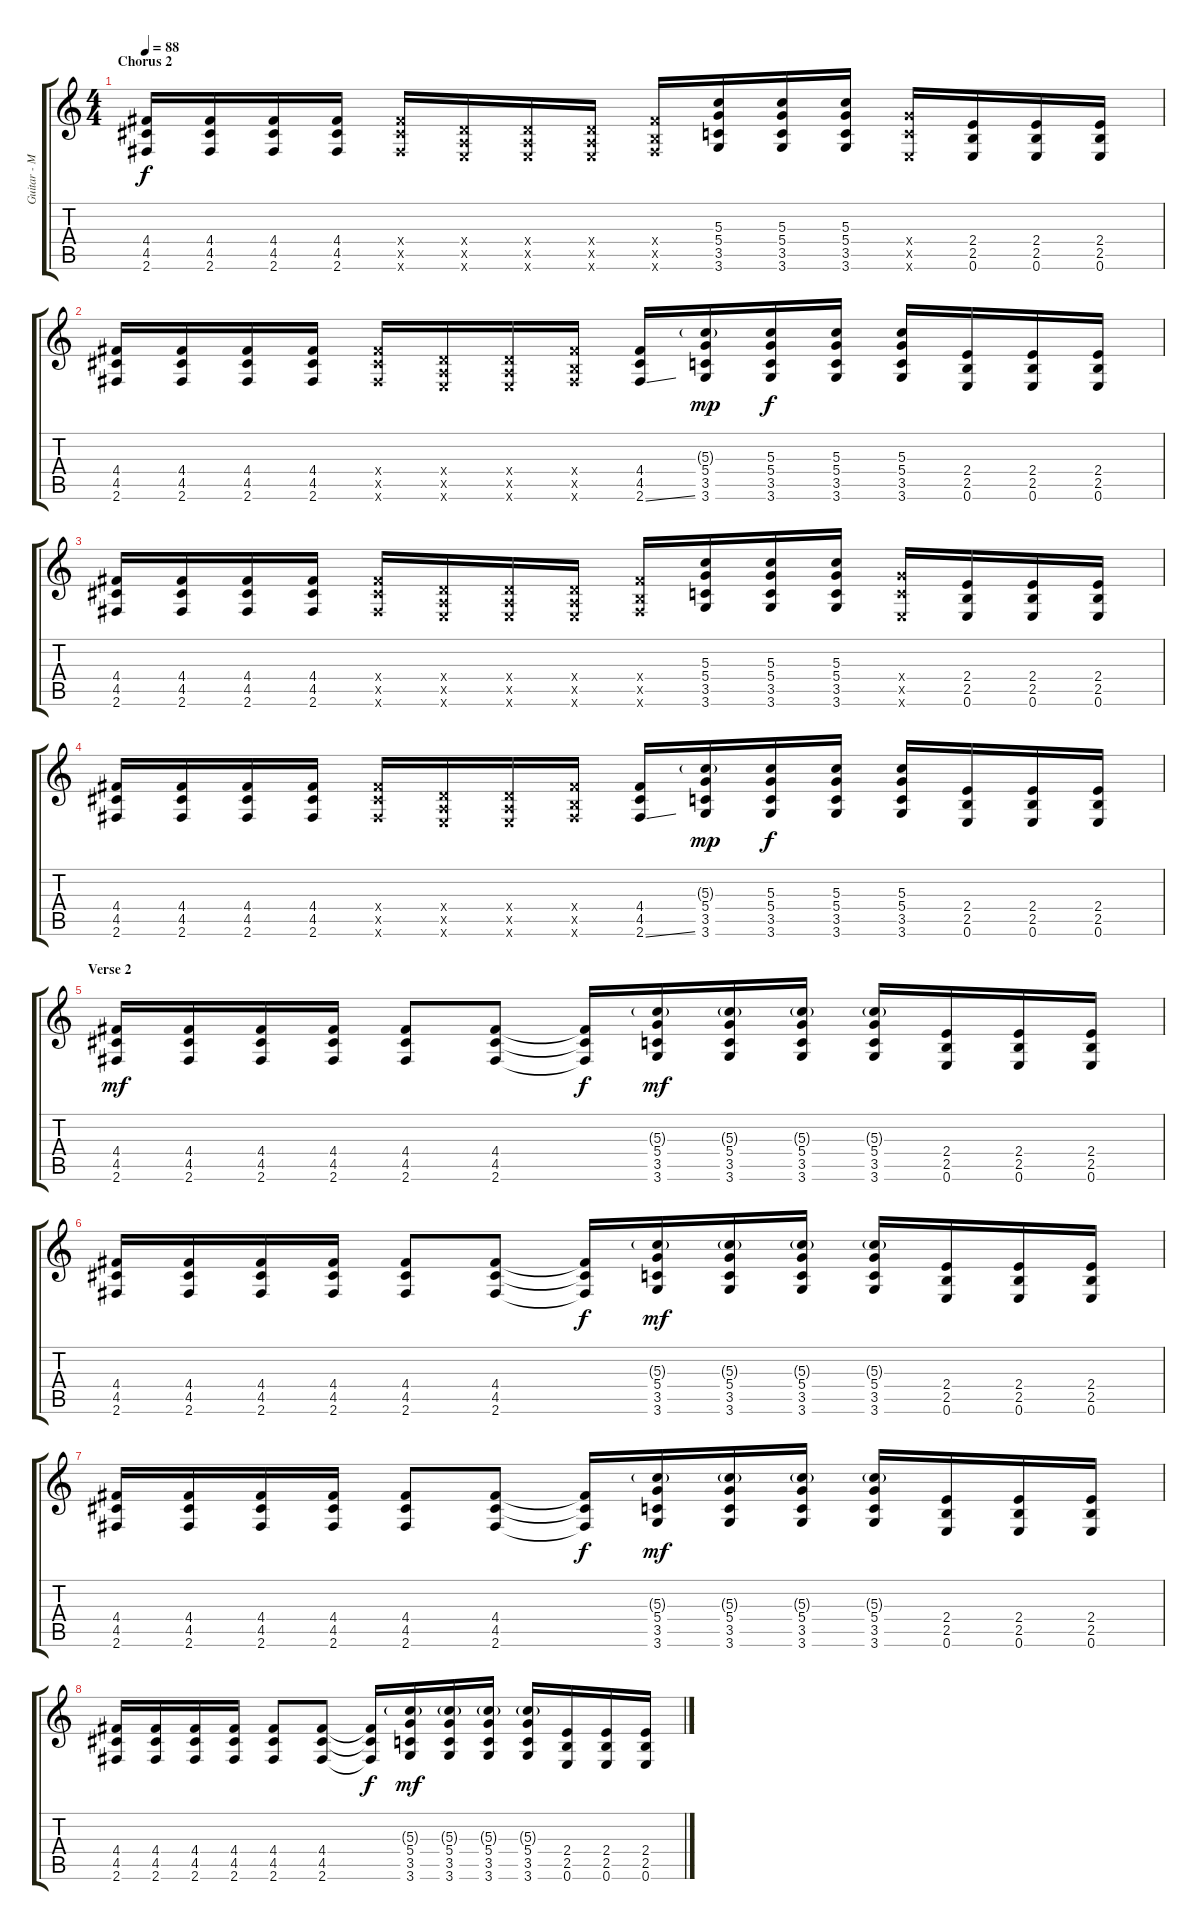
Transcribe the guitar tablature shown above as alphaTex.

\track ("Guitar - Mark Engles" "Guitar - M") {instrument distortionguitar}
\staff {score tabs}
\tuning (E4 B3 G3 D3 A2 E2) {hide}
\ts (4 4)
\section ("" "Chorus 2")
\tempo 88
\clef g2
\ks c
(4.4 4.5 2.6).16{dy f} (4.4 4.5 2.6).16 (4.4 4.5 2.6).16 (4.4 4.5 2.6).16 (4.4{x} 4.5{x} 2.6{x}).16 (0.4{x} 0.5{x} 0.6{x}).16 (0.4{x} 0.5{x} 0.6{x}).16 (0.4{x} 0.5{x} 0.6{x}).16 (4.4{x} 2.5{x} 2.6{x}).16 (5.3 5.4 3.5 3.6).16 (5.3 5.4 3.5 3.6).16 (5.3 5.4 3.5 3.6).16 (5.4{x} 3.5{x} 0.6{x}).16 (2.4 2.5 0.6).16 (2.4 2.5 0.6).16 (2.4 2.5 0.6).16 |
(4.4 4.5 2.6).16 (4.4 4.5 2.6).16 (4.4 4.5 2.6).16 (4.4 4.5 2.6).16 (4.4{x} 4.5{x} 2.6{x}).16 (0.4{x} 0.5{x} 0.6{x}).16 (0.4{x} 0.5{x} 0.6{x}).16 (4.4{x} 2.5{x} 2.6{x}).16 (4.4 4.5 2.6{ss}).16 (5.3{g} 5.4 3.5 3.6).16{dy mp} (5.3 5.4 3.5 3.6).16{dy f} (5.3 5.4 3.5 3.6).16 (5.3 5.4 3.5 3.6).16 (2.4 2.5 0.6).16 (2.4 2.5 0.6).16 (2.4 2.5 0.6).16 |
(4.4 4.5 2.6).16 (4.4 4.5 2.6).16 (4.4 4.5 2.6).16 (4.4 4.5 2.6).16 (4.4{x} 4.5{x} 2.6{x}).16 (0.4{x} 0.5{x} 0.6{x}).16 (0.4{x} 0.5{x} 0.6{x}).16 (0.4{x} 0.5{x} 0.6{x}).16 (4.4{x} 2.5{x} 2.6{x}).16 (5.3 5.4 3.5 3.6).16 (5.3 5.4 3.5 3.6).16 (5.3 5.4 3.5 3.6).16 (5.4{x} 3.5{x} 0.6{x}).16 (2.4 2.5 0.6).16 (2.4 2.5 0.6).16 (2.4 2.5 0.6).16 |
(4.4 4.5 2.6).16 (4.4 4.5 2.6).16 (4.4 4.5 2.6).16 (4.4 4.5 2.6).16 (4.4{x} 4.5{x} 2.6{x}).16{volume 10} (0.4{x} 0.5{x} 0.6{x}).16 (0.4{x} 0.5{x} 0.6{x}).16 (4.4{x} 2.5{x} 2.6{x}).16 (4.4 4.5 2.6{ss}).16 (5.3{g} 5.4 3.5 3.6).16{dy mp} (5.3 5.4 3.5 3.6).16{dy f} (5.3 5.4 3.5 3.6).16 (5.3 5.4 3.5 3.6).16 (2.4 2.5 0.6).16 (2.4 2.5 0.6).16 (2.4 2.5 0.6).16 |
\section ("" "Verse 2")
(4.4 4.5 2.6).16{dy mf volume 16} (4.4 4.5 2.6).16 (4.4 4.5 2.6).16 (4.4 4.5 2.6).16 (4.4 4.5 2.6).8 (4.4 4.5 2.6).8 (4.4{t} 4.5{t} 2.6{t}).16{dy f} (5.3{g} 5.4 3.5 3.6).16{dy mf} (5.3{g} 5.4 3.5 3.6).16 (5.3{g} 5.4 3.5 3.6).16 (5.3{g} 5.4 3.5 3.6).16 (2.4 2.5 0.6).16 (2.4 2.5 0.6).16 (2.4 2.5 0.6).16 |
(4.4 4.5 2.6).16 (4.4 4.5 2.6).16 (4.4 4.5 2.6).16 (4.4 4.5 2.6).16 (4.4 4.5 2.6).8 (4.4 4.5 2.6).8 (4.4{t} 4.5{t} 2.6{t}).16{dy f} (5.3{g} 5.4 3.5 3.6).16{dy mf} (5.3{g} 5.4 3.5 3.6).16 (5.3{g} 5.4 3.5 3.6).16 (5.3{g} 5.4 3.5 3.6).16 (2.4 2.5 0.6).16 (2.4 2.5 0.6).16 (2.4 2.5 0.6).16 |
(4.4 4.5 2.6).16 (4.4 4.5 2.6).16 (4.4 4.5 2.6).16 (4.4 4.5 2.6).16 (4.4 4.5 2.6).8 (4.4 4.5 2.6).8 (4.4{t} 4.5{t} 2.6{t}).16{dy f} (5.3{g} 5.4 3.5 3.6).16{dy mf} (5.3{g} 5.4 3.5 3.6).16 (5.3{g} 5.4 3.5 3.6).16 (5.3{g} 5.4 3.5 3.6).16 (2.4 2.5 0.6).16 (2.4 2.5 0.6).16 (2.4 2.5 0.6).16 |
(4.4 4.5 2.6).16 (4.4 4.5 2.6).16 (4.4 4.5 2.6).16 (4.4 4.5 2.6).16 (4.4 4.5 2.6).8 (4.4 4.5 2.6).8 (4.4{t} 4.5{t} 2.6{t}).16{dy f} (5.3{g} 5.4 3.5 3.6).16{dy mf} (5.3{g} 5.4 3.5 3.6).16 (5.3{g} 5.4 3.5 3.6).16 (5.3{g} 5.4 3.5 3.6).16 (2.4 2.5 0.6).16 (2.4 2.5 0.6).16 (2.4 2.5 0.6).16
